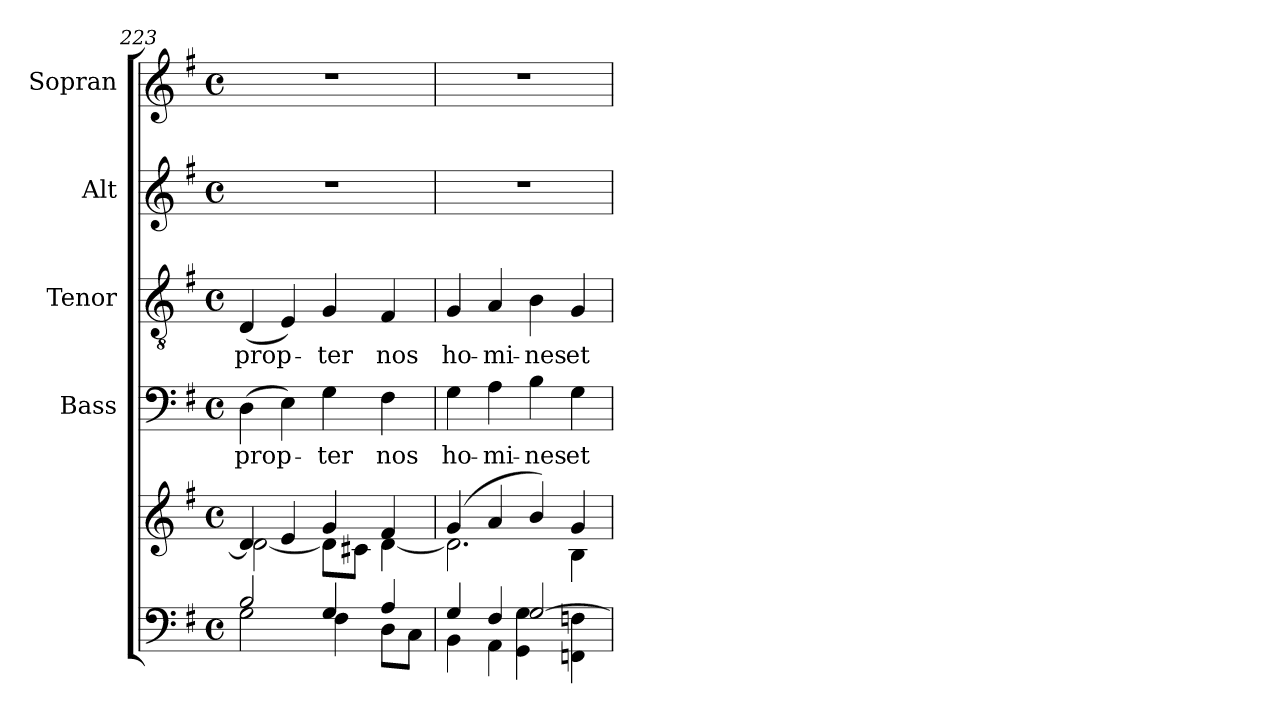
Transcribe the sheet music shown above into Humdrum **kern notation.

**kern	**kern	**kern	**text	**kern	**text	**kern	**kern
*part5	*part5	*part4	*part4	*part3	*part3	*part2	*part1
*staff6	*staff5	*staff4	*staff4	*staff3	*staff3	*staff2	*staff1
*	*	*I"Bass	*	*I"Tenor	*	*I"Alt	*I"Sopran
*	*	*I'B.	*	*I'T.	*	*I'A.	*I'S.
*clefF4	*clefG2	*clefF4	*	*clefGv2	*	*clefG2	*clefG2
*k[f#]	*k[f#]	*k[f#]	*	*k[f#]	*	*k[f#]	*k[f#]
*G:	*G:	*G:	*	*G:	*	*G:	*G:
*M4/4	*M4/4	*M4/4	*	*M4/4	*	*M4/4	*M4/4
*met(c)	*met(c)	*met(c)	*	*met(c)	*	*met(c)	*met(c)
=223	=223	=223	=223	=223	=223	=223	=223
*^	*^	*	*	*	*	*	*
!	!	!	!	!	!LO:LY:b	!	!LO:LY:b	!	!
2B/	2G\	4d/]	[<2d\	(>4D\	prop-	(<4D/	prop-	1r	1r
.	.	4e/	.	4E\)	.	4E/)	.	.	.
!	!	!	!	!	!LO:LY:b	!	!LO:LY:b	!	!
4G/	4F#\	4g/	8d\L]	4G\	-ter	4G/	-ter	.	.
.	.	.	8c#X\J	.	.	.	.	.	.
!	!	!	!	!	!LO:LY:b	!	!LO:LY:b	!	!
4A/	8D\L	4f#/	[<4d\	4F#\	nos	4F#/	nos	.	.
.	8C\J	.	.	.	.	.	.	.	.
=224	=224	=224	=224	=224	=224	=224	=224	=224	=224
!	!	!	!	!	!LO:LY:b	!	!LO:LY:b	!	!
4G/	4BB\	(4g/	2.d\]	4G\	ho-	4G/	ho-	1r	1r
!	!	!	!	!	!LO:LY:b	!	!LO:LY:b	!	!
4F#/	4AA\	4a/	.	4A\	-mi-	4A/	-mi-	.	.
!	!	!	!	!	!LO:LY:b	!	!LO:LY:b	!	!
[>2G/	4GG\ 4G\	4b/)	.	4B\	-nes	4B\	-nes	.	.
!	!	!	!	!	!LO:LY:b	!	!LO:LY:b	!	!
.	4FFn\ 4Fn\	4g/	4B\	4G\	et	4G/	et	.	.
*v	*v	*	*	*	*	*	*	*	*
*	*v	*v	*	*	*	*	*	*
=	=	=	=	=	=	=	=
*-	*-	*-	*-	*-	*-	*-	*-
